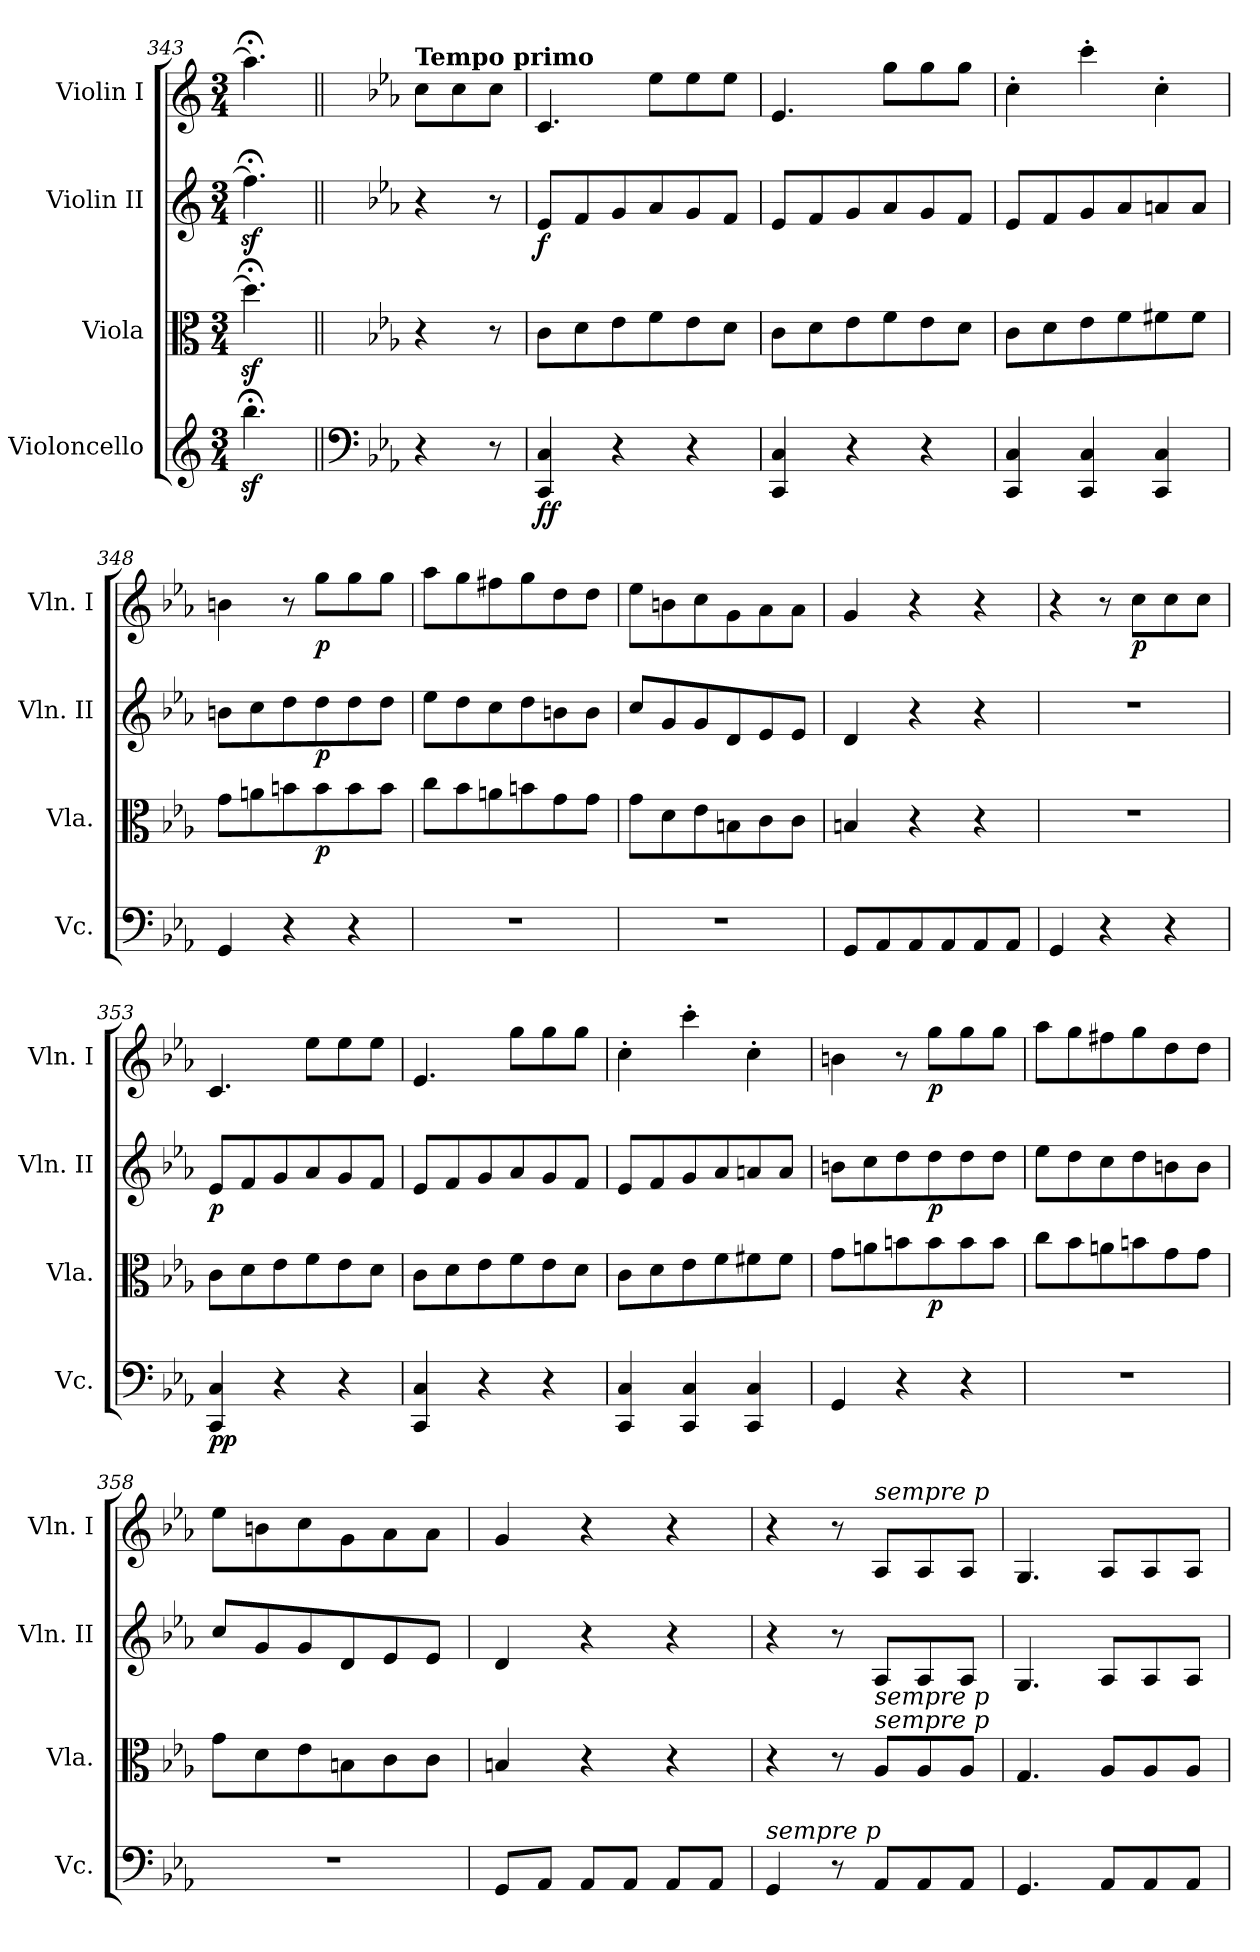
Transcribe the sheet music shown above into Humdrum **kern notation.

**kern	**dynam	**kern	**dynam	**kern	**dynam	**kern	**dynam
*part4	*part4	*part3	*part3	*part2	*part2	*part1	*part1
*staff4	*staff4	*staff3	*staff3	*staff2	*staff2	*staff1	*staff1
*I"Violoncello	*	*I"Viola	*	*I"Violin II	*	*I"Violin I	*
*I'Vc.	*	*I'Vla.	*	*I'Vln. II	*	*I'Vln. I	*
*clefG2	*	*clefC3	*	*clefG2	*	*clefG2	*
*k[]	*	*k[]	*	*k[]	*	*k[]	*
*C:	*	*C:	*	*C:	*	*C:	*
*M3/4	*	*M3/4	*	*M3/4	*	*M3/4	*
=343	=343	=343	=343	=343	=343	=343	=343
4.bbz<;<\	.	4.ddz<;<\]	.	4.ffz<;<\]	.	4.aa-;<\]	.
=344||	=344||	=344||	=344||	=344||	=344||	=344||	=344||
*clefF4	*	*	*	*	*	*	*
*k[b-e-a-]	*	*k[b-e-a-]	*	*k[b-e-a-]	*	*k[b-e-a-]	*
*c:	*	*c:	*	*c:	*	*c:	*
!	!	!	!	!	!	!LO:TX:a:B:t=Tempo primo	!
4r	.	4r	.	4r	.	8cc\L	.
.	.	.	.	.	.	8cc\	.
8r	.	8r	.	8r	.	8cc\J	.
=345	=345	=345	=345	=345	=345	=345	=345
!	!LO:DY:b	!	!	!	!	!	!
!	!LO:DY:n=1:b	!	!	!	!LO:DY:b	!	!
4CC/ 4C/	f f	8c\L	.	8e-/L	f	4.c/	.
.	.	8d\	.	8f/	.	.	.
4r	.	8e-\	.	8g/	.	.	.
.	.	8f\	.	8a-/	.	8ee-\L	.
4r	.	8e-\	.	8g/	.	8ee-\	.
.	.	8d\J	.	8f/J	.	8ee-\J	.
!!LO:PB:g=z
=346	=346	=346	=346	=346	=346	=346	=346
4CC/ 4C/	.	8c\L	.	8e-/L	.	4.e-/	.
.	.	8d\	.	8f/	.	.	.
4r	.	8e-\	.	8g/	.	.	.
.	.	8f\	.	8a-/	.	8gg\L	.
4r	.	8e-\	.	8g/	.	8gg\	.
.	.	8d\J	.	8f/J	.	8gg\J	.
=347	=347	=347	=347	=347	=347	=347	=347
4CC/ 4C/	.	8c\L	.	8e-/L	.	4cc'\	.
.	.	8d\	.	8f/	.	.	.
4CC/ 4C/	.	8e-\	.	8g/	.	4ccc'\	.
.	.	8f\	.	8a-/	.	.	.
4CC/ 4C/	.	8f#X\	.	8an/	.	4cc'\	.
.	.	8f#\J	.	8a/J	.	.	.
=348	=348	=348	=348	=348	=348	=348	=348
4GG/	.	8g\L	.	8bn\L	.	4bn\	.
.	.	8an\	.	8cc\	.	.	.
4r	.	8bn\	.	8dd\	.	8r	.
!	!	!	!LO:DY:b	!	!LO:DY:b	!	!LO:DY:b
.	.	8b\	p	8dd\	p	8gg\L	p
4r	.	8b\	.	8dd\	.	8gg\	.
.	.	8b\J	.	8dd\J	.	8gg\J	.
=349	=349	=349	=349	=349	=349	=349	=349
2.r	.	8cc\L	.	8ee-\L	.	8aa-\L	.
.	.	8b-\	.	8dd\	.	8gg\	.
.	.	8an\	.	8cc\	.	8ff#X\	.
.	.	8bn\	.	8dd\	.	8gg\	.
.	.	8g\	.	8bn\	.	8dd\	.
.	.	8g\J	.	8b\J	.	8dd\J	.
=350	=350	=350	=350	=350	=350	=350	=350
2.r	.	8g\L	.	8cc/L	.	8ee-\L	.
.	.	8d\	.	8g/	.	8bn\	.
.	.	8e-\	.	8g/	.	8cc\	.
.	.	8Bn\	.	8d/	.	8g\	.
.	.	8c\	.	8e-/	.	8a-\	.
.	.	8c\J	.	8e-/J	.	8a-\J	.
=351	=351	=351	=351	=351	=351	=351	=351
8GG/L	.	4Bn/	.	4d/	.	4g/	.
8AA-/	.	.	.	.	.	.	.
8AA-/	.	4r	.	4r	.	4r	.
8AA-/	.	.	.	.	.	.	.
8AA-/	.	4r	.	4r	.	4r	.
8AA-/J	.	.	.	.	.	.	.
!!LO:LB:g=z
=352	=352	=352	=352	=352	=352	=352	=352
4GG/	.	2.r	.	2.r	.	4r	.
4r	.	.	.	.	.	8r	.
!	!	!	!	!	!	!	!LO:DY:b
.	.	.	.	.	.	8cc\L	p
4r	.	.	.	.	.	8cc\	.
.	.	.	.	.	.	8cc\J	.
=353	=353	=353	=353	=353	=353	=353	=353
!	!LO:DY:b	!	!	!	!	!	!
!	!LO:DY:n=1:b	!	!	!	!LO:DY:b	!	!
4CC/ 4C/	p p	8c\L	.	8e-/L	p	4.c/	.
.	.	8d\	.	8f/	.	.	.
4r	.	8e-\	.	8g/	.	.	.
.	.	8f\	.	8a-/	.	8ee-\L	.
4r	.	8e-\	.	8g/	.	8ee-\	.
.	.	8d\J	.	8f/J	.	8ee-\J	.
=354	=354	=354	=354	=354	=354	=354	=354
4CC/ 4C/	.	8c\L	.	8e-/L	.	4.e-/	.
.	.	8d\	.	8f/	.	.	.
4r	.	8e-\	.	8g/	.	.	.
.	.	8f\	.	8a-/	.	8gg\L	.
4r	.	8e-\	.	8g/	.	8gg\	.
.	.	8d\J	.	8f/J	.	8gg\J	.
=355	=355	=355	=355	=355	=355	=355	=355
4CC/ 4C/	.	8c\L	.	8e-/L	.	4cc'\	.
.	.	8d\	.	8f/	.	.	.
4CC/ 4C/	.	8e-\	.	8g/	.	4ccc'\	.
.	.	8f\	.	8a-/	.	.	.
4CC/ 4C/	.	8f#X\	.	8an/	.	4cc'\	.
.	.	8f#\J	.	8a/J	.	.	.
=356	=356	=356	=356	=356	=356	=356	=356
4GG/	.	8g\L	.	8bn\L	.	4bn\	.
.	.	8an\	.	8cc\	.	.	.
4r	.	8bn\	.	8dd\	.	8r	.
!	!	!	!LO:DY:b	!	!LO:DY:b	!	!LO:DY:b
.	.	8b\	p	8dd\	p	8gg\L	p
4r	.	8b\	.	8dd\	.	8gg\	.
.	.	8b\J	.	8dd\J	.	8gg\J	.
=357	=357	=357	=357	=357	=357	=357	=357
2.r	.	8cc\L	.	8ee-\L	.	8aa-\L	.
.	.	8b-\	.	8dd\	.	8gg\	.
.	.	8an\	.	8cc\	.	8ff#X\	.
.	.	8bn\	.	8dd\	.	8gg\	.
.	.	8g\	.	8bn\	.	8dd\	.
.	.	8g\J	.	8b\J	.	8dd\J	.
!!LO:LB:g=z
=358	=358	=358	=358	=358	=358	=358	=358
2.r	.	8g\L	.	8cc/L	.	8ee-\L	.
.	.	8d\	.	8g/	.	8bn\	.
.	.	8e-\	.	8g/	.	8cc\	.
.	.	8Bn\	.	8d/	.	8g\	.
.	.	8c\	.	8e-/	.	8a-\	.
.	.	8c\J	.	8e-/J	.	8a-\J	.
=359	=359	=359	=359	=359	=359	=359	=359
8GG/L	.	4Bn/	.	4d/	.	4g/	.
8AA-/J	.	.	.	.	.	.	.
8AA-/L	.	4r	.	4r	.	4r	.
8AA-/J	.	.	.	.	.	.	.
8AA-/L	.	4r	.	4r	.	4r	.
8AA-/J	.	.	.	.	.	.	.
=360	=360	=360	=360	=360	=360	=360	=360
!LO:TX:a:i:t=sempre p	!	!	!	!	!	!	!
4GG/	.	4r	.	4r	.	4r	.
8r	.	8r	.	8r	.	8r	.
!	!	!	!	!	!	!LO:TX:a:i:t=sempre p	!
!	!	!LO:TX:a:i:t=sempre p	!	!	!	!	!
!	!	!LO:TX:a:i:t=sempre p	!	!	!	!	!
8AA-/L	.	8A-/L	.	8A-/L	.	8A-/L	.
8AA-/	.	8A-/	.	8A-/	.	8A-/	.
8AA-/J	.	8A-/J	.	8A-/J	.	8A-/J	.
=361	=361	=361	=361	=361	=361	=361	=361
4.GG/	.	4.G/	.	4.G/	.	4.G/	.
8AA-/L	.	8A-/L	.	8A-/L	.	8A-/L	.
8AA-/	.	8A-/	.	8A-/	.	8A-/	.
8AA-/J	.	8A-/J	.	8A-/J	.	8A-/J	.
=	=	=	=	=	=	=	=
*-	*-	*-	*-	*-	*-	*-	*-
